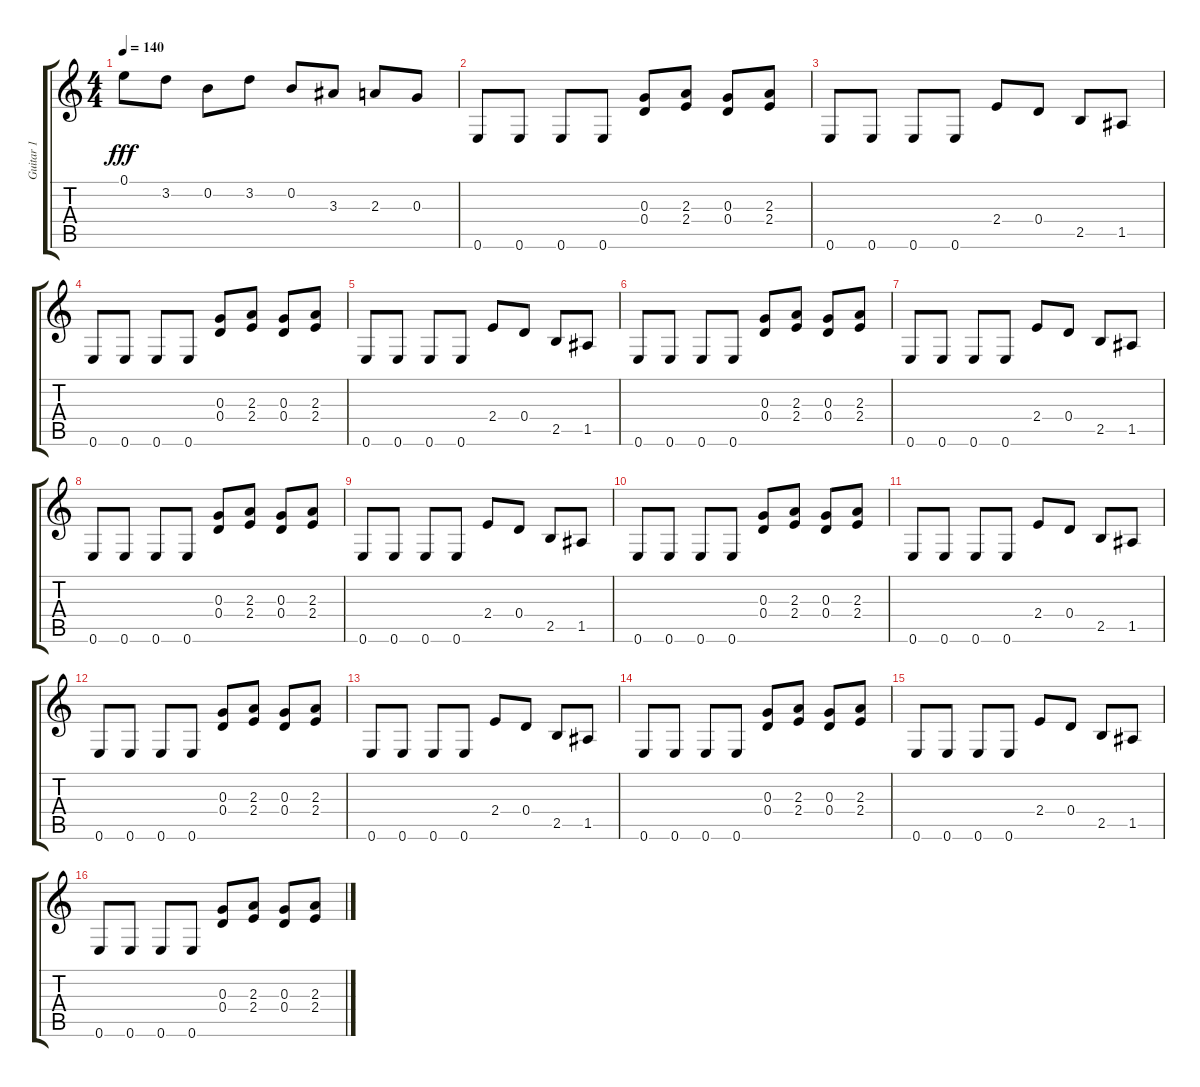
\track ("Guitar 1" "Guitar 1") {instrument electricguitarclean}
\staff {score tabs}
\tuning (E4 B3 G3 D3 A2 E2) {hide}
\ts (4 4)
\tempo 140
\clef g2
\ks c
0.1.8{dy fff} 3.2.8 0.2.8 3.2.8 0.2.8 3.3.8 2.3.8 0.3.8 |
0.6.8 0.6.8 0.6.8 0.6.8 (0.3 0.4).8 (2.3 2.4).8 (0.3 0.4).8 (2.3 2.4).8 |
0.6.8 0.6.8 0.6.8 0.6.8 2.4.8 0.4.8 2.5.8 1.5.8 |
0.6.8 0.6.8 0.6.8 0.6.8 (0.3 0.4).8 (2.3 2.4).8 (0.3 0.4).8 (2.3 2.4).8 |
0.6.8 0.6.8 0.6.8 0.6.8 2.4.8 0.4.8 2.5.8 1.5.8 |
0.6.8 0.6.8 0.6.8 0.6.8 (0.3 0.4).8 (2.3 2.4).8 (0.3 0.4).8 (2.3 2.4).8 |
0.6.8 0.6.8 0.6.8 0.6.8 2.4.8 0.4.8 2.5.8 1.5.8 |
0.6.8 0.6.8 0.6.8 0.6.8 (0.3 0.4).8 (2.3 2.4).8 (0.3 0.4).8 (2.3 2.4).8 |
0.6.8 0.6.8 0.6.8 0.6.8 2.4.8 0.4.8 2.5.8 1.5.8 |
0.6.8 0.6.8 0.6.8 0.6.8 (0.3 0.4).8 (2.3 2.4).8 (0.3 0.4).8 (2.3 2.4).8 |
0.6.8 0.6.8 0.6.8 0.6.8 2.4.8 0.4.8 2.5.8 1.5.8 |
0.6.8 0.6.8 0.6.8 0.6.8 (0.3 0.4).8 (2.3 2.4).8 (0.3 0.4).8 (2.3 2.4).8 |
0.6.8 0.6.8 0.6.8 0.6.8 2.4.8 0.4.8 2.5.8 1.5.8 |
0.6.8 0.6.8 0.6.8 0.6.8 (0.3 0.4).8 (2.3 2.4).8 (0.3 0.4).8 (2.3 2.4).8 |
0.6.8 0.6.8 0.6.8 0.6.8 2.4.8 0.4.8 2.5.8 1.5.8 |
0.6.8 0.6.8 0.6.8 0.6.8 (0.3 0.4).8 (2.3 2.4).8 (0.3 0.4).8 (2.3 2.4).8
